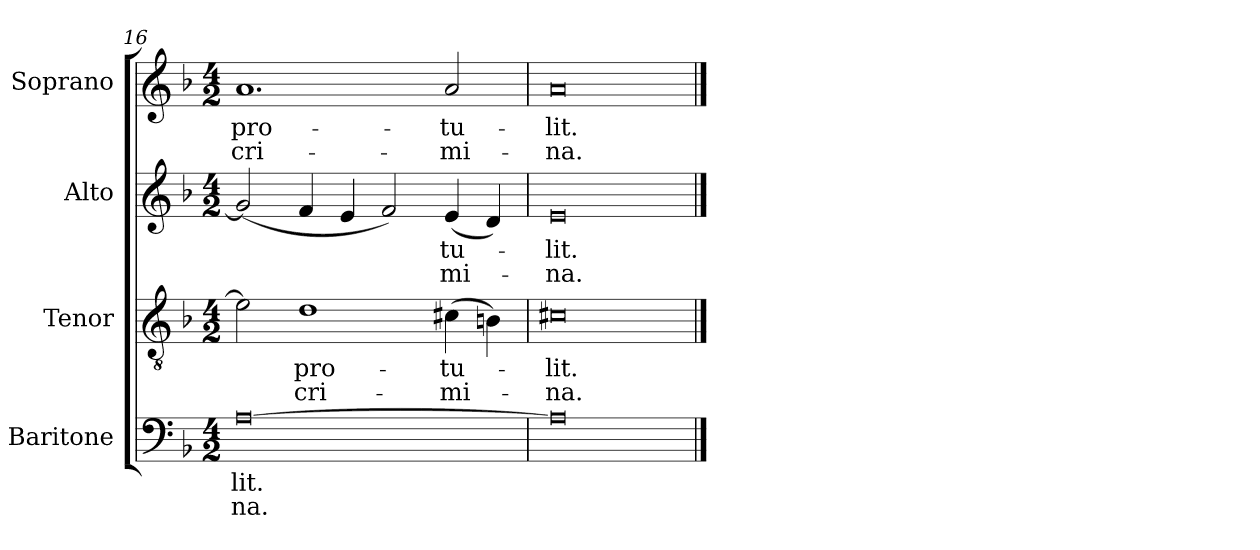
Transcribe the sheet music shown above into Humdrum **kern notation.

**kern	**text	**text	**kern	**text	**text	**kern	**text	**text	**kern	**text	**text
*part4	*part4	*part4	*part3	*part3	*part3	*part2	*part2	*part2	*part1	*part1	*part1
*staff4	*staff4	*staff4	*staff3	*staff3	*staff3	*staff2	*staff2	*staff2	*staff1	*staff1	*staff1
*I"Baritone	*	*	*I"Tenor	*	*	*I"Alto	*	*	*I"Soprano	*	*
*I'Bar.	*	*	*I'T.	*	*	*I'A.	*	*	*I'S.	*	*
*clefF4	*	*	*clefGv2	*	*	*clefG2	*	*	*clefG2	*	*
*	*	*	*ITrd7c12	*	*	*	*	*	*	*	*
*k[b-]	*	*	*k[b-]	*	*	*k[b-]	*	*	*k[b-]	*	*
*F:	*	*	*F:	*	*	*F:	*	*	*F:	*	*
*M4/2	*	*	*M4/2	*	*	*M4/2	*	*	*M4/2	*	*
=16	=16	=16	=16	=16	=16	=16	=16	=16	=16	=16	=16
!	!LO:LY:b:color=#000000	!LO:LY:b:color=#000000	!	!	!	!	!	!	!	!	!
!	!	!	!	!	!	!	!	!	!	!LO:LY:b:color=#000000	!LO:LY:b:color=#000000
[0Ai	-lit.	-na.	2Ei\]	.	.	(2gi/]	.	.	1.ai	pro-	cri-
!	!	!	!	!LO:LY:b:color=#000000	!LO:LY:b:color=#000000	!	!	!	!	!	!
.	.	.	1Di	pro-	cri-	4fi/	.	.	.	.	.
.	.	.	.	.	.	4ei/	.	.	.	.	.
.	.	.	.	.	.	2fi/)	.	.	.	.	.
!	!	!	!	!LO:LY:b:color=#000000	!LO:LY:b:color=#000000	!	!	!	!	!	!
!	!	!	!	!	!	!	!LO:LY:b:color=#000000	!LO:LY:b:color=#000000	!	!	!
!	!	!	!	!	!	!	!	!	!	!LO:LY:b:color=#000000	!LO:LY:b:color=#000000
.	.	.	(4C#Xi\	-tu-	-mi-	(4ei/	-tu-	-mi-	2ai/	-tu-	-mi-
.	.	.	4BBni\)	.	.	4di/)	.	.	.	.	.
=17	=17	=17	=17	=17	=17	=17	=17	=17	=17	=17	=17
!	!	!	!	!LO:LY:b:color=#000000	!LO:LY:b:color=#000000	!	!	!	!	!	!
!	!	!	!	!	!	!	!LO:LY:b:color=#000000	!LO:LY:b:color=#000000	!	!	!
!	!	!	!	!	!	!	!	!	!	!LO:LY:b:color=#000000	!LO:LY:b:color=#000000
0Ai]	.	.	0C#Xi	-lit.	-na.	0ei	-lit.	-na.	0ai	-lit.	-na.
==	==	==	==	==	==	==	==	==	==	==	==
*-	*-	*-	*-	*-	*-	*-	*-	*-	*-	*-	*-
